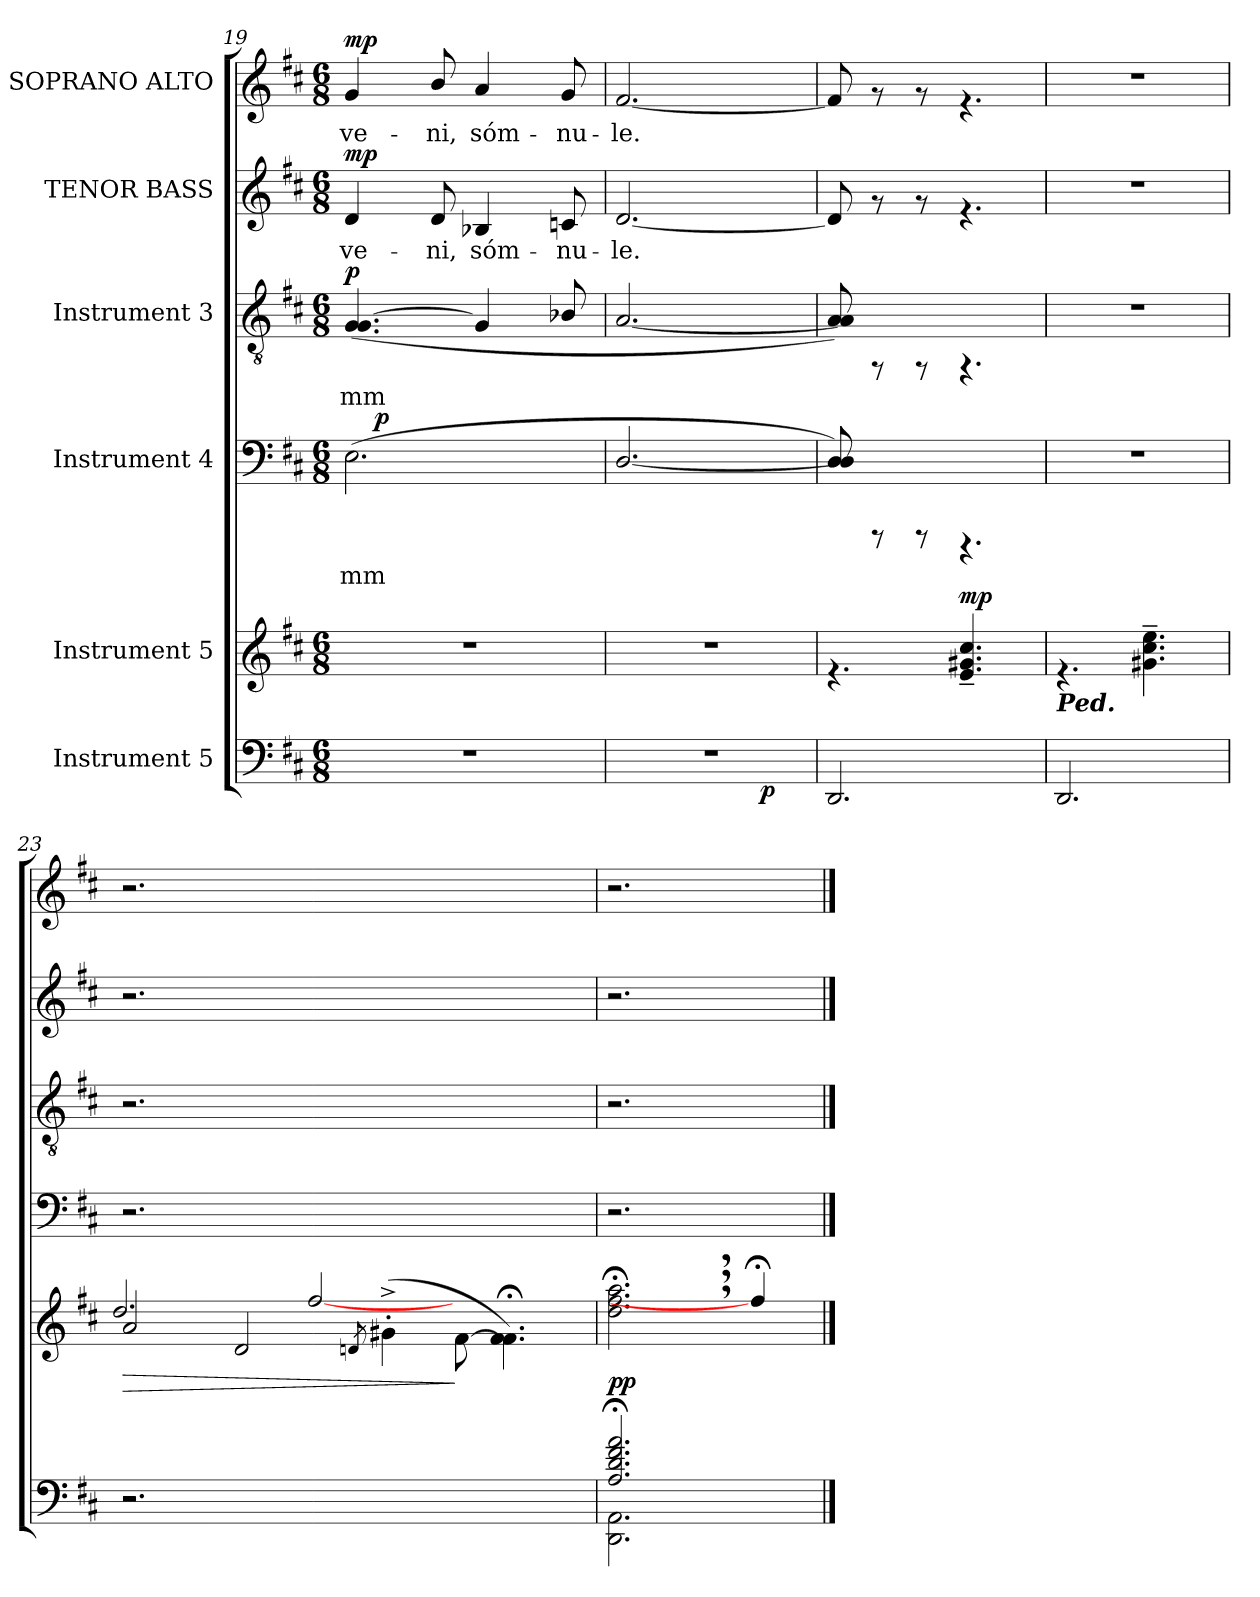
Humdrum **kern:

**kern	**dynam	**kern	**dynam	**kern	**text	**dynam	**kern	**text	**dynam	**kern	**text	**dynam	**kern	**text	**dynam
*part6	*part6	*part5	*part5	*part4	*part4	*part4	*part3	*part3	*part3	*part2	*part2	*part2	*part1	*part1	*part1
*staff6	*staff6	*staff5	*staff5	*staff4	*staff4	*staff4	*staff3	*staff3	*staff3	*staff2	*staff2	*staff2	*staff1	*staff1	*staff1
*I"Instrument 5	*	*I"Instrument 5	*	*I"Instrument 4	*	*	*I"Instrument 3	*	*	*I"TENOR  BASS	*	*	*I"SOPRANO  ALTO	*	*
*clefF4	*	*clefG2	*	*clefF4	*	*	*clefGv2	*	*	*clefG2	*	*	*clefG2	*	*
*k[f#c#]	*	*k[f#c#]	*	*k[f#c#]	*	*	*k[f#c#]	*	*	*k[f#c#]	*	*	*k[f#c#]	*	*
*D:	*	*D:	*	*D:	*	*	*D:	*	*	*D:	*	*	*D:	*	*
*M6/8	*	*M6/8	*	*M6/8	*	*	*M6/8	*	*	*M6/8	*	*	*M6/8	*	*
=19	=19	=19	=19	=19	=19	=19	=19	=19	=19	=19	=19	=19	=19	=19	=19
!	!	!	!	!	!LO:LY:b	!	!	!LO:LY:b	!LO:DY:a	!	!LO:LY:b	!LO:DY:a	!	!LO:LY:b	!LO:DY:a
*	*	*	*	*^	*	*	*	*	*	*	*	*	*	*	*
2.r	.	2.r	.	(>2.E\	16ryy	mm	.	(<4.G/ [<4.G/	mm	p	4d/	ve-	mp	4g/	ve-	mp
!	!	!	!	!	!	!	!LO:DY:a	!	!	!	!	!	!	!	!	!
.	.	.	.	.	2ryy	.	p	.	.	.	.	.	.	.	.	.
!	!	!	!	!	!	!	!	!	!	!	!	!LO:LY:b	!	!	!LO:LY:b	!
.	.	.	.	.	.	.	.	.	.	.	8d/	-ni,	.	8b/	-ni,	.
!	!	!	!	!	!	!	!	!	!LO:LY:b	!	!	!LO:LY:b	!	!	!LO:LY:b	!
.	.	.	.	.	.	.	.	4G/]	.	.	4B-X/	sóm-	.	4a/	sóm-	.
.	.	.	.	.	8.ryy	.	.	.	.	.	.	.	.	.	.	.
!	!	!	!	!	!	!	!	!	!LO:LY:b	!	!	!LO:LY:b	!	!	!LO:LY:b	!
.	.	.	.	.	.	.	.	8B-X/	.	.	8cn/	-nu-	.	8g/	-nu-	.
=20	=20	=20	=20	=20	=20	=20	=20	=20	=20	=20	=20	=20	=20	=20	=20	=20
!	!	!	!	!	!	!LO:LY:b	!	!	!LO:LY:b	!	!	!LO:LY:b	!	!	!LO:LY:b	!
*^	*	*	*	*v	*v	*	*	*	*	*	*	*	*	*	*	*
2.r	2ryy	.	2.r	.	[<2.D/	.	.	[<2.A/	.	.	[<2.d/	-le.	.	[<2.f#/	-le.	.
.	16..ryy	.	.	.	.	.	.	.	.	.	.	.	.	.	.	.
!	!	!LO:DY:b	!	!	!	!	!	!	!	!	!	!	!	!	!	!
.	8ryy	p	.	.	.	.	.	.	.	.	.	.	.	.	.	.
.	64ryy	.	.	.	.	.	.	.	.	.	.	.	.	.	.	.
=21	=21	=21	=21	=21	=21	=21	=21	=21	=21	=21	=21	=21	=21	=21	=21	=21
!	!	!	!	!	!	!LO:LY:b	!	!	!LO:LY:b	!	!	!LO:LY:b	!	!	!LO:LY:b	!
*v	*v	*	*	*	*	*	*	*	*	*	*	*	*	*	*	*
2.DD/	.	4.rf	.	8D/ 8D/])	.	.	8A/ 8A/])	.	.	8d/]	.	.	8f#/]	.	.
.	.	.	.	8rCCC	.	.	8rFF	.	.	8rf	.	.	8rf	.	.
.	.	.	.	8rCCC	.	.	8rFF	.	.	8rf	.	.	8rf	.	.
!	!	!	!LO:DY:a	!	!	!	!	!	!	!	!	!	!	!	!
.	.	4.g#X/~< 4.e/~< 4.cc#/~<	mp	4.rCCC	.	.	4.rFF	.	.	4.rf	.	.	4.rf	.	.
=22	=22	=22	=22	=22	=22	=22	=22	=22	=22	=22	=22	=22	=22	=22	=22
!	!	!LO:TX:b:Bi:t=Ped.	!	!	!	!	!	!	!	!	!	!	!	!	!
2.DD/	.	4.rf	.	2.r	.	.	2.r	.	.	2.r	.	.	2.r	.	.
.	.	4.cc#\~> 4.g#X\~> 4.ee\~>	.	.	.	.	.	.	.	.	.	.	.	.	.
=23	=23	=23	=23	=23	=23	=23	=23	=23	=23	=23	=23	=23	=23	=23	=23
!	!	!	!LO:HP:b	!	!	!	!	!	!	!	!	!	!	!	!
*	*	*^	*	*	*	*	*	*	*	*	*	*	*	*	*
2.r	.	2a/	2.dd/	>	2.r	.	.	2.r	.	.	2.r	.	.	2.r	.	.
.	.	2d/	.	.	.	.	.	.	.	.	.	.	.	.	.	.
1ryy	.	.	[2ff#/	.	1ryy	.	.	1ryy	.	.	1ryy	.	.	1ryy	.	.
.	.	8qdn/	.	.	.	.	.	.	.	.	.	.	.	.	.	.
.	.	(<4g#X'>^<\	.	.	.	.	.	.	.	.	.	.	.	.	.	.
.	.	[<8f#\	2ryy	]	.	.	.	.	.	.	.	.	.	.	.	.
.	.	4.f#\; 4.f#\];)	.	.	.	.	.	.	.	.	.	.	.	.	.	.
*	*	*v	*v	*	*	*	*	*	*	*	*	*	*	*	*	*
=24	=24	=24	=24	=24	=24	=24	=24	=24	=24	=24	=24	=24	=24	=24	=24
*^	*	*	*	*	*	*	*	*	*	*	*	*	*	*	*
!	!	!	!	!LO:DY:b	!	!	!	!	!	!	!	!	!	!	!	!
2.a/; 2.f#/; 2.d/; 2.A/;	2.AA\ 2.DD\	.	2.aa\;<,> 2.ff#\;<,> 2.dd\;<,>	pp	2.r	.	.	2.r	.	.	2.r	.	.	2.r	.	.
4ryy	4ryy	.	4ff#;</]	.	4ryy	.	.	4ryy	.	.	4ryy	.	.	4ryy	.	.
*v	*v	*	*	*	*	*	*	*	*	*	*	*	*	*	*	*
==	==	==	==	==	==	==	==	==	==	==	==	==	==	==	==
*-	*-	*-	*-	*-	*-	*-	*-	*-	*-	*-	*-	*-	*-	*-	*-
